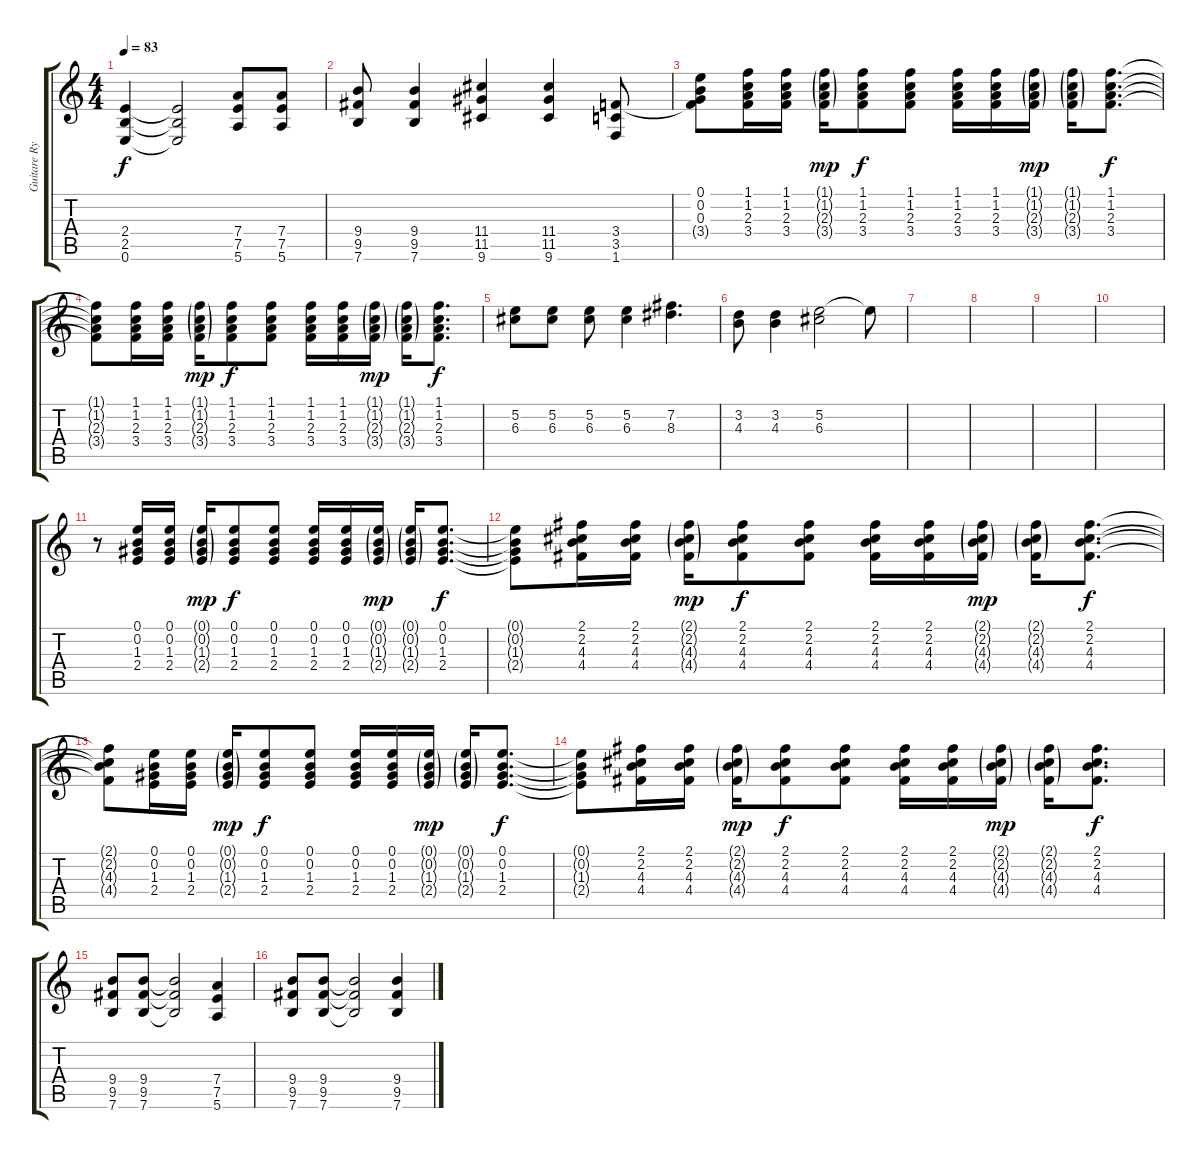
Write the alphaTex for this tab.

\track ("Guitare Rythmique" "Guitare Ry") {instrument electricguitarclean}
\staff {score tabs}
\tuning (E4 B3 G3 D3 A2 E2) {hide}
\ts (4 4)
\tempo 83
\clef g2
\ks c
(2.4 2.5 0.6).4{dy f} (2.4{t} 2.5{t} 0.6{t}).2 (7.4 7.5 5.6).8 (7.4 7.5 5.6).8 |
(9.4 9.5 7.6).8 (9.4 9.5 7.6).4 (11.4 11.5 9.6).4 (11.4 11.5 9.6).4 (3.4 3.5 1.6).8 |
(0.1 0.2 0.3 3.4{t}).8 (1.1 1.2 2.3 3.4).16 (1.1 1.2 2.3 3.4).16 (1.1{g} 1.2{g} 2.3{g} 3.4{g}).16{dy mp} (1.1 1.2 2.3 3.4).8{dy f} (1.1 1.2 2.3 3.4).8 (1.1 1.2 2.3 3.4).16 (1.1 1.2 2.3 3.4).16 (1.1{g} 1.2{g} 2.3{g} 3.4{g}).16{dy mp} (1.1{g} 1.2{g} 2.3{g} 3.4{g}).16 (1.1 1.2 2.3 3.4).8{d dy f} |
(1.1{t} 1.2{t} 2.3{t} 3.4{t}).8 (1.1 1.2 2.3 3.4).16 (1.1 1.2 2.3 3.4).16 (1.1{g} 1.2{g} 2.3{g} 3.4{g}).16{dy mp} (1.1 1.2 2.3 3.4).8{dy f} (1.1 1.2 2.3 3.4).8 (1.1 1.2 2.3 3.4).16 (1.1 1.2 2.3 3.4).16 (1.1{g} 1.2{g} 2.3{g} 3.4{g}).16{dy mp} (1.1{g} 1.2{g} 2.3{g} 3.4{g}).16 (1.1 1.2 2.3 3.4).8{d dy f} |
(5.2 6.3).8 (5.2 6.3).8 (5.2 6.3).8 (5.2 6.3).4 (7.2 8.3).4{d} |
(3.2 4.3).8 (3.2 4.3).4 (5.2 6.3).2 5.2{t}.8 |
|
|
|
|
r.8 (0.1 0.2 1.3 2.4).16 (0.1 0.2 1.3 2.4).16 (0.1{g} 0.2{g} 1.3{g} 2.4{g}).16{dy mp} (0.1 0.2 1.3 2.4).8{dy f} (0.1 0.2 1.3 2.4).8 (0.1 0.2 1.3 2.4).16 (0.1 0.2 1.3 2.4).16 (0.1{g} 0.2{g} 1.3{g} 2.4{g}).16{dy mp} (0.1{g} 0.2{g} 1.3{g} 2.4{g}).16 (0.1 0.2 1.3 2.4).8{d dy f} |
(0.1{t} 0.2{t} 1.3{t} 2.4{t}).8 (2.1 2.2 4.3 4.4).16 (2.1 2.2 4.3 4.4).16 (2.1{g} 2.2{g} 4.3{g} 4.4{g}).16{dy mp} (2.1 2.2 4.3 4.4).8{dy f} (2.1 2.2 4.3 4.4).8 (2.1 2.2 4.3 4.4).16 (2.1 2.2 4.3 4.4).16 (2.1{g} 2.2{g} 4.3{g} 4.4{g}).16{dy mp} (2.1{g} 2.2{g} 4.3{g} 4.4{g}).16 (2.1 2.2 4.3 4.4).8{d dy f} |
(2.1{t} 2.2{t} 4.3{t} 4.4{t}).8 (0.1 0.2 1.3 2.4).16 (0.1 0.2 1.3 2.4).16 (0.1{g} 0.2{g} 1.3{g} 2.4{g}).16{dy mp} (0.1 0.2 1.3 2.4).8{dy f} (0.1 0.2 1.3 2.4).8 (0.1 0.2 1.3 2.4).16 (0.1 0.2 1.3 2.4).16 (0.1{g} 0.2{g} 1.3{g} 2.4{g}).16{dy mp} (0.1{g} 0.2{g} 1.3{g} 2.4{g}).16 (0.1 0.2 1.3 2.4).8{d dy f} |
(0.1{t} 0.2{t} 1.3{t} 2.4{t}).8 (2.1 2.2 4.3 4.4).16 (2.1 2.2 4.3 4.4).16 (2.1{g} 2.2{g} 4.3{g} 4.4{g}).16{dy mp} (2.1 2.2 4.3 4.4).8{dy f} (2.1 2.2 4.3 4.4).8 (2.1 2.2 4.3 4.4).16 (2.1 2.2 4.3 4.4).16 (2.1{g} 2.2{g} 4.3{g} 4.4{g}).16{dy mp} (2.1{g} 2.2{g} 4.3{g} 4.4{g}).16 (2.1 2.2 4.3 4.4).8{d dy f} |
(9.4 9.5 7.6).8 (9.4 9.5 7.6).8 (9.4{t} 9.5{t} 7.6{t}).2 (7.4 7.5 5.6).4 |
(9.4 9.5 7.6).8 (9.4 9.5 7.6).8 (9.4{t} 9.5{t} 7.6{t}).2 (9.4{ss} 9.5{ss} 7.6{ss}).4
